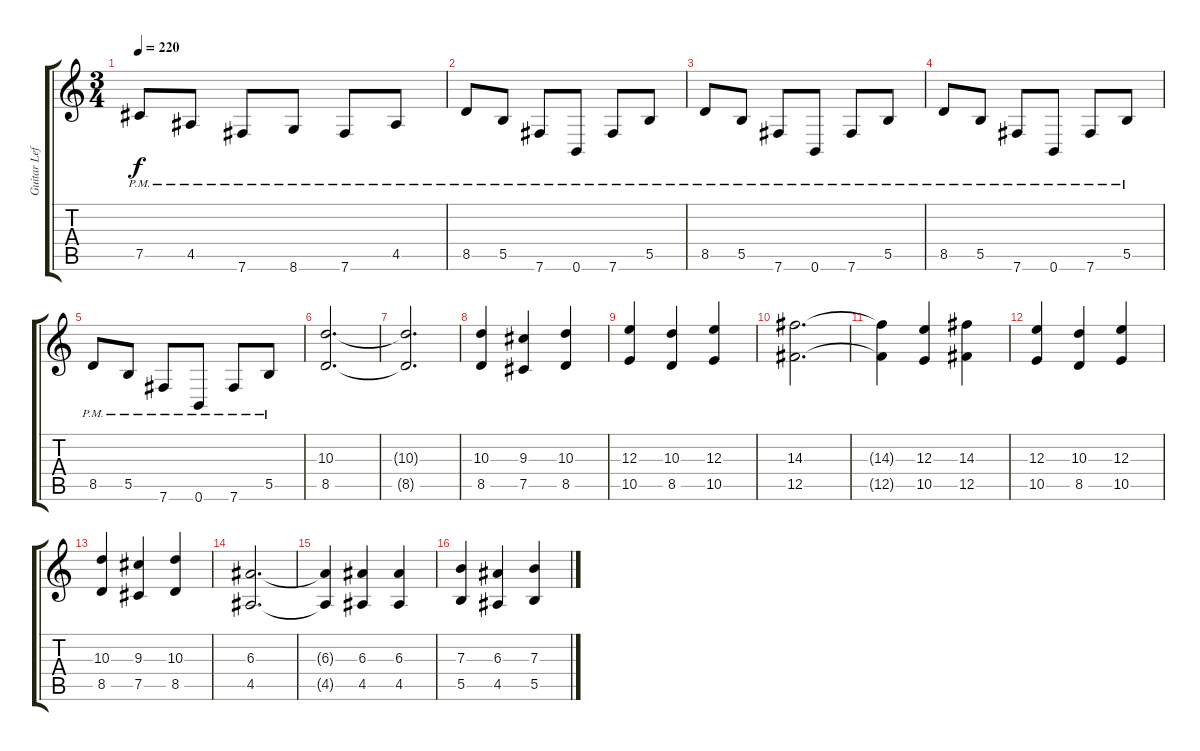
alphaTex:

\track ("Guitar Left" "Guitar Lef") {instrument distortionguitar}
\staff {score tabs}
\tuning (Db4 Ab3 E3 B2 Gb2 B1) {hide}
\ts (3 4)
\tempo 220
\clef g2
\ks c
7.5{pm}.8{dy f} 4.5{pm}.8 7.6{pm}.8 8.6{pm}.8 7.6{pm}.8 4.5{pm}.8 |
8.5{pm}.8 5.5{pm}.8 7.6{pm}.8 0.6{pm}.8 7.6{pm}.8 5.5{pm}.8 |
8.5{pm}.8 5.5{pm}.8 7.6{pm}.8 0.6{pm}.8 7.6{pm}.8 5.5{pm}.8 |
8.5{pm}.8 5.5{pm}.8 7.6{pm}.8 0.6{pm}.8 7.6{pm}.8 5.5{pm}.8 |
8.5{pm}.8 5.5{pm}.8 7.6{pm}.8 0.6{pm}.8 7.6{pm}.8 5.5{pm}.8 |
(10.3 8.5).2{d} |
(10.3{t} 8.5{t}).2{d} |
(10.3 8.5).4 (9.3 7.5).4 (10.3 8.5).4 |
(12.3 10.5).4 (10.3 8.5).4 (12.3 10.5).4 |
(14.3 12.5).2{d} |
(14.3{t} 12.5{t}).4 (12.3 10.5).4 (14.3 12.5).4 |
(12.3 10.5).4 (10.3 8.5).4 (12.3 10.5).4 |
(10.3 8.5).4 (9.3 7.5).4 (10.3 8.5).4 |
(6.3 4.5).2{d} |
(6.3{t} 4.5{t}).4 (6.3 4.5).4 (6.3 4.5).4 |
(7.3 5.5).4 (6.3 4.5).4 (7.3 5.5).4
